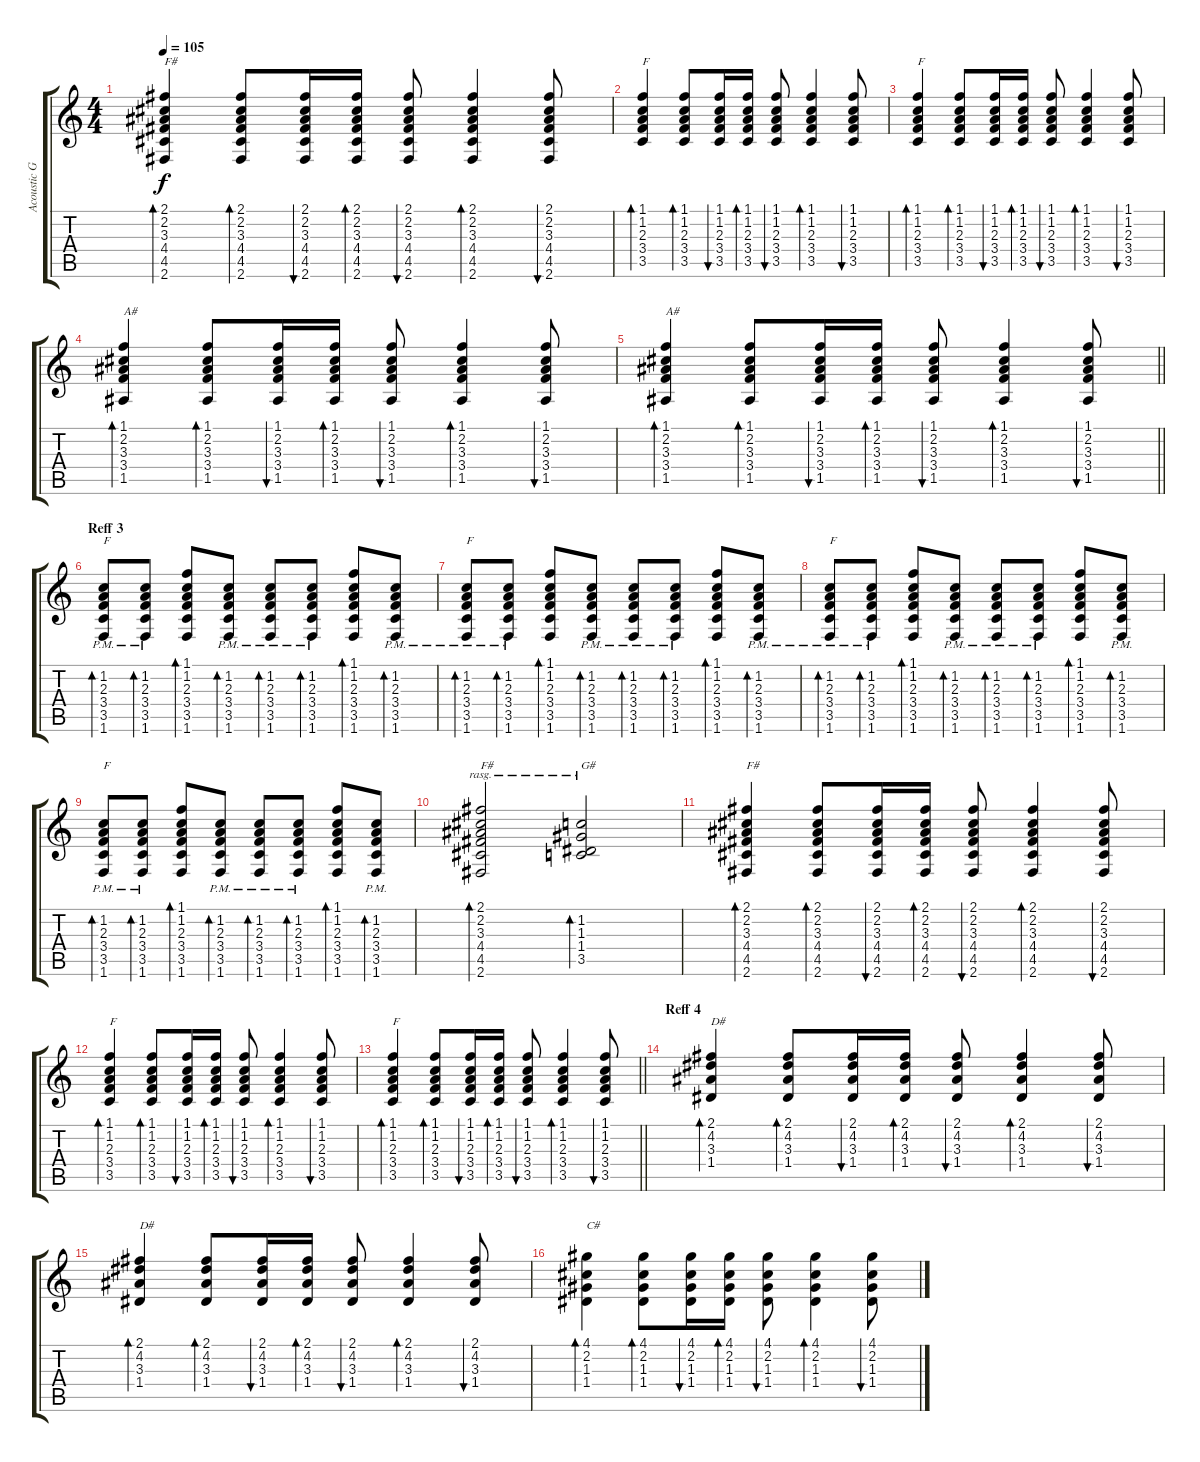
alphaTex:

\track ("Acoustic Guitar" "Acoustic G") {instrument acousticguitarsteel}
\staff {score tabs}
\tuning (E4 B3 G3 D3 A2 E2) {hide}
\ts (4 4)
\tempo 105
\clef g2
\ks c
(2.1 2.2 3.3 4.4 4.5 2.6).4{bd 30 txt "F#" dy f} (2.1 2.2 3.3 4.4 4.5 2.6).8{bd 30} (2.1 2.2 3.3 4.4 4.5 2.6).16{bu 30} (2.1 2.2 3.3 4.4 4.5 2.6).16{bd 30} (2.1 2.2 3.3 4.4 4.5 2.6).8{bu 30} (2.1 2.2 3.3 4.4 4.5 2.6).4{bd 30} (2.1 2.2 3.3 4.4 4.5 2.6).8{bu 30} |
(1.1 1.2 2.3 3.4 3.5).4{bd 30 txt "F"} (1.1 1.2 2.3 3.4 3.5).8{bd 30} (1.1 1.2 2.3 3.4 3.5).16{bu 30} (1.1 1.2 2.3 3.4 3.5).16{bd 30} (1.1 1.2 2.3 3.4 3.5).8{bu 30} (1.1 1.2 2.3 3.4 3.5).4{bd 30} (1.1 1.2 2.3 3.4 3.5).8{bu 30} |
(1.1 1.2 2.3 3.4 3.5).4{bd 30 txt "F"} (1.1 1.2 2.3 3.4 3.5).8{bd 30} (1.1 1.2 2.3 3.4 3.5).16{bu 30} (1.1 1.2 2.3 3.4 3.5).16{bd 30} (1.1 1.2 2.3 3.4 3.5).8{bu 30} (1.1 1.2 2.3 3.4 3.5).4{bd 30} (1.1 1.2 2.3 3.4 3.5).8{bu 30} |
(1.1 2.2 3.3 3.4 1.5).4{bd 30 txt "A#"} (1.1 2.2 3.3 3.4 1.5).8{bd 30} (1.1 2.2 3.3 3.4 1.5).16{bu 30} (1.1 2.2 3.3 3.4 1.5).16{bd 30} (1.1 2.2 3.3 3.4 1.5).8{bu 30} (1.1 2.2 3.3 3.4 1.5).4{bd 30} (1.1 2.2 3.3 3.4 1.5).8{bu 30} |
\barLineRight lightlight
(1.1 2.2 3.3 3.4 1.5).4{bd 30 txt "A#"} (1.1 2.2 3.3 3.4 1.5).8{bd 30} (1.1 2.2 3.3 3.4 1.5).16{bu 30} (1.1 2.2 3.3 3.4 1.5).16{bd 30} (1.1 2.2 3.3 3.4 1.5).8{bu 30} (1.1 2.2 3.3 3.4 1.5).4{bd 30} (1.1 2.2 3.3 3.4 1.5).8{bu 30} |
\section ("" "Reff 3")
(1.2{pm} 2.3{pm} 3.4{pm} 3.5{pm} 1.6{pm}).8{bd 30 txt "F"} (1.2{pm} 2.3{pm} 3.4{pm} 3.5{pm} 1.6{pm}).8{bd 30} (1.1 1.2 2.3 3.4 3.5 1.6).8{bd 30} (1.2{pm} 2.3{pm} 3.4{pm} 3.5{pm} 1.6{pm}).8{bd 30} (1.2{pm} 2.3{pm} 3.4{pm} 3.5{pm} 1.6{pm}).8{bd 30} (1.2{pm} 2.3{pm} 3.4{pm} 3.5{pm} 1.6{pm}).8{bd 30} (1.1 1.2 2.3 3.4 3.5 1.6).8{bd 30} (1.2{pm} 2.3{pm} 3.4{pm} 3.5{pm} 1.6{pm}).8{bd 30} |
(1.2{pm} 2.3{pm} 3.4{pm} 3.5{pm} 1.6{pm}).8{bd 30 txt "F"} (1.2{pm} 2.3{pm} 3.4{pm} 3.5{pm} 1.6{pm}).8{bd 30} (1.1 1.2 2.3 3.4 3.5 1.6).8{bd 30} (1.2{pm} 2.3{pm} 3.4{pm} 3.5{pm} 1.6{pm}).8{bd 30} (1.2{pm} 2.3{pm} 3.4{pm} 3.5{pm} 1.6{pm}).8{bd 30} (1.2{pm} 2.3{pm} 3.4{pm} 3.5{pm} 1.6{pm}).8{bd 30} (1.1 1.2 2.3 3.4 3.5 1.6).8{bd 30} (1.2{pm} 2.3{pm} 3.4{pm} 3.5{pm} 1.6{pm}).8{bd 30} |
(1.2{pm} 2.3{pm} 3.4{pm} 3.5{pm} 1.6{pm}).8{bd 30 txt "F"} (1.2{pm} 2.3{pm} 3.4{pm} 3.5{pm} 1.6{pm}).8{bd 30} (1.1 1.2 2.3 3.4 3.5 1.6).8{bd 30} (1.2{pm} 2.3{pm} 3.4{pm} 3.5{pm} 1.6{pm}).8{bd 30} (1.2{pm} 2.3{pm} 3.4{pm} 3.5{pm} 1.6{pm}).8{bd 30} (1.2{pm} 2.3{pm} 3.4{pm} 3.5{pm} 1.6{pm}).8{bd 30} (1.1 1.2 2.3 3.4 3.5 1.6).8{bd 30} (1.2{pm} 2.3{pm} 3.4{pm} 3.5{pm} 1.6{pm}).8{bd 30} |
(1.2{pm} 2.3{pm} 3.4{pm} 3.5{pm} 1.6{pm}).8{bd 30 txt "F"} (1.2{pm} 2.3{pm} 3.4{pm} 3.5{pm} 1.6{pm}).8{bd 30} (1.1 1.2 2.3 3.4 3.5 1.6).8{bd 30} (1.2{pm} 2.3{pm} 3.4{pm} 3.5{pm} 1.6{pm}).8{bd 30} (1.2{pm} 2.3{pm} 3.4{pm} 3.5{pm} 1.6{pm}).8{bd 30} (1.2{pm} 2.3{pm} 3.4{pm} 3.5{pm} 1.6{pm}).8{bd 30} (1.1 1.2 2.3 3.4 3.5 1.6).8{bd 30} (1.2{pm} 2.3{pm} 3.4{pm} 3.5{pm} 1.6{pm}).8{bd 30} |
(2.1 2.2 3.3 4.4 4.5 2.6).2{bd 120 rasg ii txt "F#"} (1.2 1.3 1.4 3.5).2{bd 120 rasg ii txt "G#"} |
(2.1 2.2 3.3 4.4 4.5 2.6).4{bd 30 txt "F#"} (2.1 2.2 3.3 4.4 4.5 2.6).8{bd 30} (2.1 2.2 3.3 4.4 4.5 2.6).16{bu 30} (2.1 2.2 3.3 4.4 4.5 2.6).16{bd 30} (2.1 2.2 3.3 4.4 4.5 2.6).8{bu 30} (2.1 2.2 3.3 4.4 4.5 2.6).4{bd 30} (2.1 2.2 3.3 4.4 4.5 2.6).8{bu 30} |
(1.1 1.2 2.3 3.4 3.5).4{bd 30 txt "F"} (1.1 1.2 2.3 3.4 3.5).8{bd 30} (1.1 1.2 2.3 3.4 3.5).16{bu 30} (1.1 1.2 2.3 3.4 3.5).16{bd 30} (1.1 1.2 2.3 3.4 3.5).8{bu 30} (1.1 1.2 2.3 3.4 3.5).4{bd 30} (1.1 1.2 2.3 3.4 3.5).8{bu 30} |
\barLineRight lightlight
(1.1 1.2 2.3 3.4 3.5).4{bd 30 txt "F"} (1.1 1.2 2.3 3.4 3.5).8{bd 30} (1.1 1.2 2.3 3.4 3.5).16{bu 30} (1.1 1.2 2.3 3.4 3.5).16{bd 30} (1.1 1.2 2.3 3.4 3.5).8{bu 30} (1.1 1.2 2.3 3.4 3.5).4{bd 30} (1.1 1.2 2.3 3.4 3.5).8{bu 30} |
\section ("" "Reff 4")
(2.1 4.2 3.3 1.4).4{bd 30 txt "D#"} (2.1 4.2 3.3 1.4).8{bd 30} (2.1 4.2 3.3 1.4).16{bu 30} (2.1 4.2 3.3 1.4).16{bd 30} (2.1 4.2 3.3 1.4).8{bu 30} (2.1 4.2 3.3 1.4).4{bd 30} (2.1 4.2 3.3 1.4).8{bu 30} |
(2.1 4.2 3.3 1.4).4{bd 30 txt "D#"} (2.1 4.2 3.3 1.4).8{bd 30} (2.1 4.2 3.3 1.4).16{bu 30} (2.1 4.2 3.3 1.4).16{bd 30} (2.1 4.2 3.3 1.4).8{bu 30} (2.1 4.2 3.3 1.4).4{bd 30} (2.1 4.2 3.3 1.4).8{bu 30} |
(4.1 2.2 1.3 1.4).4{bd 30 txt "C#"} (4.1 2.2 1.3 1.4).8{bd 30} (4.1 2.2 1.3 1.4).16{bu 30} (4.1 2.2 1.3 1.4).16{bd 30} (4.1 2.2 1.3 1.4).8{bu 30} (4.1 2.2 1.3 1.4).4{bd 30} (4.1 2.2 1.3 1.4).8{bu 30}
